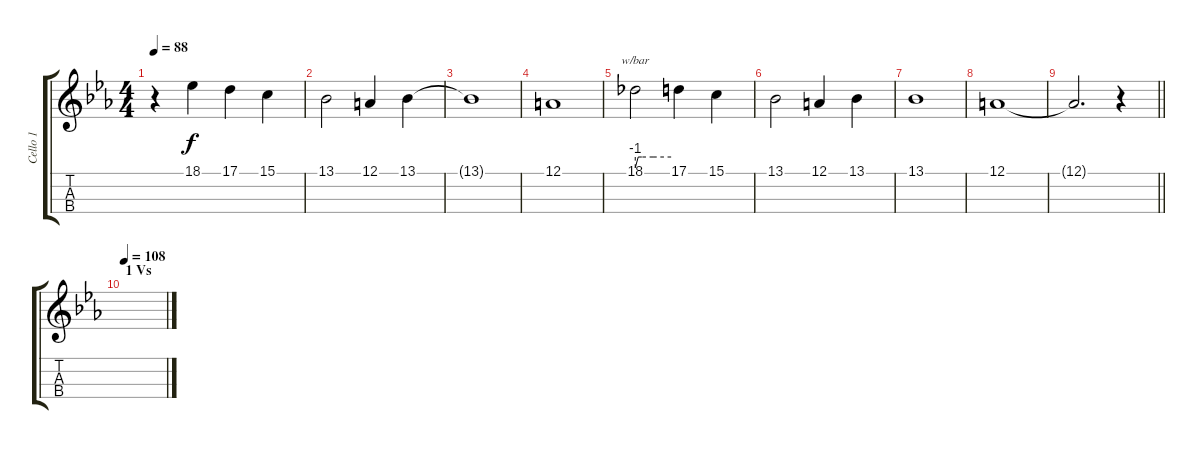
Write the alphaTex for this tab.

\track ("Cello 1" "Cello 1") {instrument stringensemble1}
\staff {score tabs}
\tuning (A3 D3 G2 C2) {hide}
\ts (4 4)
\tempo 88
\clef g2
\ks eb
r.4{dy f instrument stringensemble1} 18.1.4 17.1.4 15.1.4 |
13.1.2 12.1.4 13.1.4 |
13.1{t}.1 |
12.1.1 |
18.1.2{tbe (custom default 0 -4 5 0 11 0 30 0 60 0)} 17.1.4 15.1.4 |
13.1.2 12.1.4 13.1.4 |
13.1.1 |
12.1.1{volume 3} |
\barLineRight lightlight
12.1{t}.2{d} r.4 |
\section ("" "1 Vs")
\tempo 108
